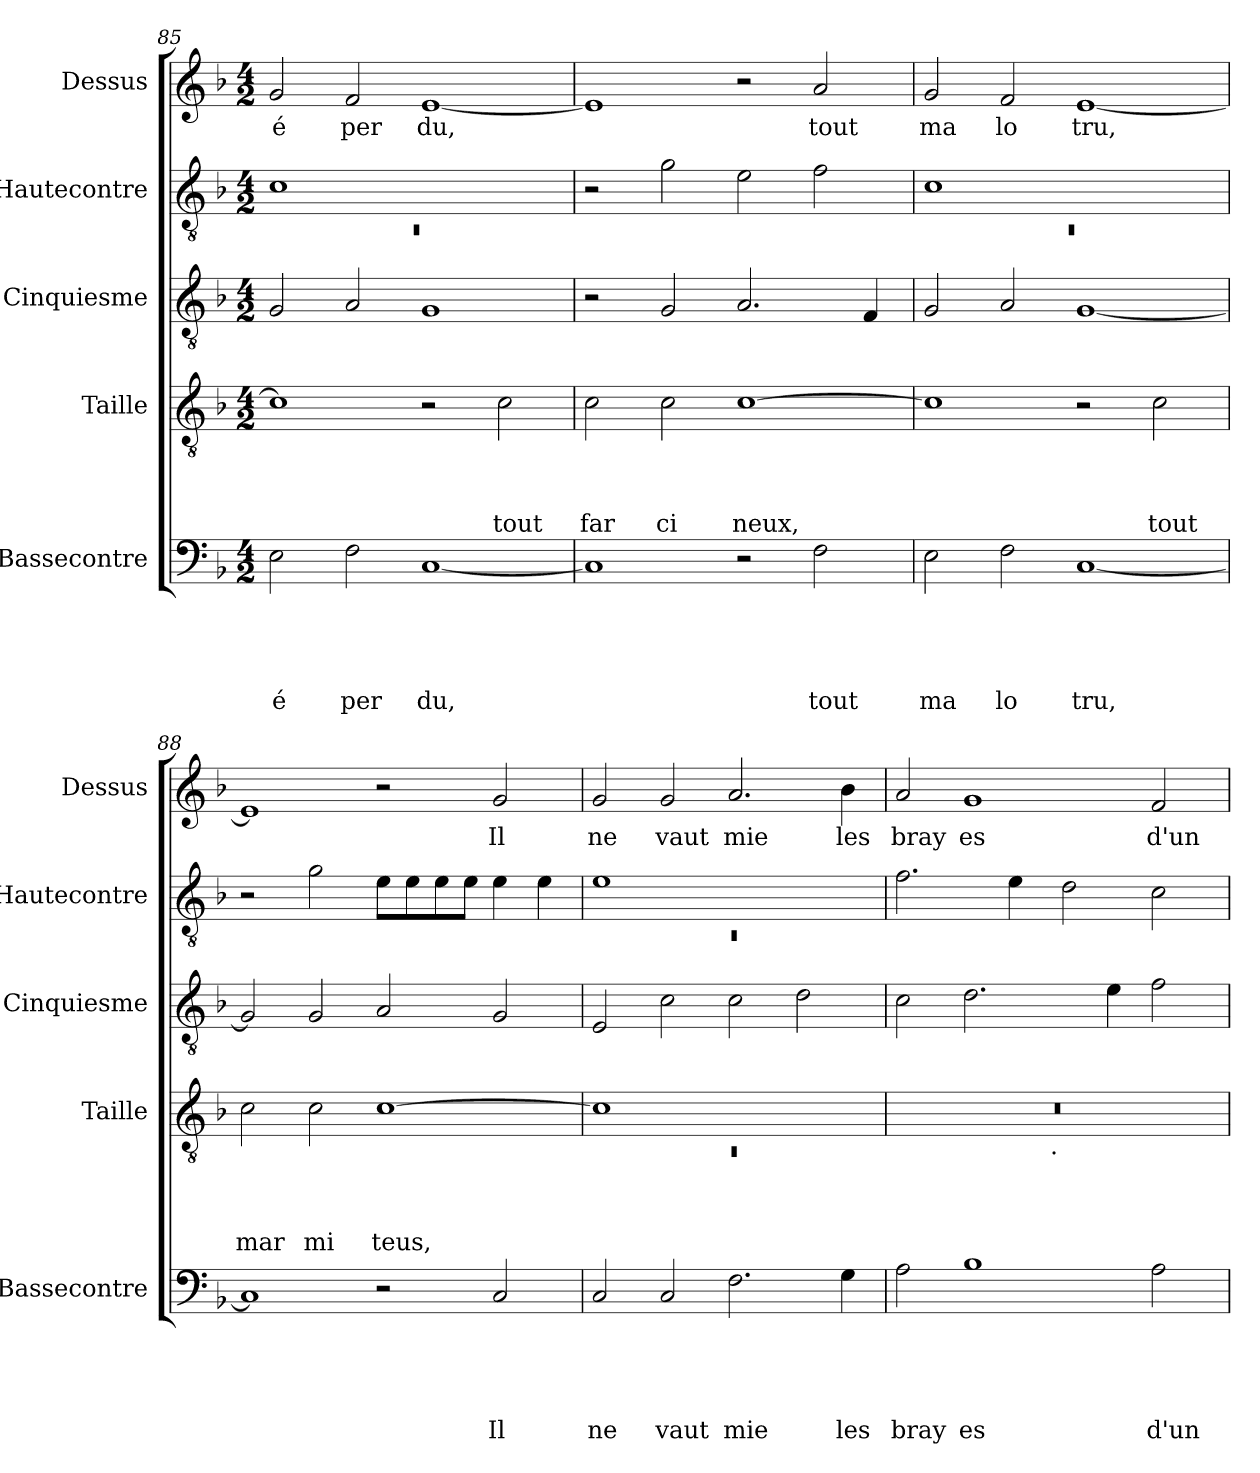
**kern	**text	**text	**text	**text	**text	**kern	**text	**text	**text	**text	**kern	**kern	**kern	**text
*part5	*part5	*part5	*part5	*part5	*part5	*part4	*part4	*part4	*part4	*part4	*part3	*part2	*part1	*part1
*staff5	*staff5	*staff5	*staff5	*staff5	*staff5	*staff4	*staff4	*staff4	*staff4	*staff4	*staff3	*staff2	*staff1	*staff1
*I"Bassecontre	*	*	*	*	*	*I"Taille	*	*	*	*	*I"Cinquiesme	*I"Hautecontre	*I"Dessus	*
*I'Bassecontre	*	*	*	*	*	*I'Taille	*	*	*	*	*I'Cinquiesme	*I'Hautecontre	*I'Dessus	*
!!LO:PB:g=z
*clefF4	*	*	*	*	*	*clefGv2	*	*	*	*	*clefGv2	*clefGv2	*clefG2	*
*k[b-]	*	*	*	*	*	*k[b-]	*	*	*	*	*k[b-]	*k[b-]	*k[b-]	*
*F:	*	*	*	*	*	*F:	*	*	*	*	*F:	*F:	*F:	*
*M4/2	*	*	*	*	*	*M4/2	*	*	*	*	*M4/2	*M4/2	*M4/2	*
=85	=85	=85	=85	=85	=85	=85	=85	=85	=85	=85	=85	=85	=85	=85
*	*	*	*	*	*	*	*	*	*	*	*	*^	*	*
!	!	!	!	!	!LO:LY:b	!	!	!	!	!	!	!	!LO:N:vis=1	!	!LO:LY:b
2E\	.	.	.	.	é	1c]	.	.	.	.	2G/	1c	0rC	2g/	é
!	!	!	!	!	!LO:LY:b	!	!	!	!	!	!	!	!	!	!LO:LY:b
2F\	.	.	.	.	per	.	.	.	.	.	2A/	.	.	2f/	per
!	!	!	!	!	!LO:LY:b	!	!	!	!	!	!	!	!	!	!LO:LY:b
[<1C	.	.	.	.	du,	2r	.	.	.	.	1G	1ryy	.	[<1e	du,
!	!	!	!	!	!	!	!	!	!	!LO:LY:b	!	!	!	!	!
.	.	.	.	.	.	2c\	.	.	.	tout	.	.	.	.	.
*	*	*	*	*	*	*	*	*	*	*	*	*v	*v	*	*
=86	=86	=86	=86	=86	=86	=86	=86	=86	=86	=86	=86	=86	=86	=86
!	!	!	!	!	!	!	!	!	!	!LO:LY:b	!	!	!	!
1C]	.	.	.	.	.	2c\	.	.	.	far	2r	2r	1e]	.
!	!	!	!	!	!	!	!	!	!	!LO:LY:b	!	!	!	!
.	.	.	.	.	.	2c\	.	.	.	ci	2G/	2g\	.	.
!	!	!	!	!	!	!	!	!	!	!LO:LY:b	!	!	!	!
2r	.	.	.	.	.	[>1c	.	.	.	neux,	2.A/	2e\	2r	.
!	!	!	!	!	!LO:LY:b	!	!	!	!	!	!	!	!	!LO:LY:b
2F\	.	.	.	.	tout	.	.	.	.	.	.	2f\	2a/	tout
.	.	.	.	.	.	.	.	.	.	.	4F/	.	.	.
=87	=87	=87	=87	=87	=87	=87	=87	=87	=87	=87	=87	=87	=87	=87
*	*	*	*	*	*	*	*	*	*	*	*	*^	*	*
!	!	!	!	!	!LO:LY:b	!	!	!	!	!	!	!	!LO:N:vis=1	!	!LO:LY:b
2E\	.	.	.	.	ma	1c]	.	.	.	.	2G/	1c	0rC	2g/	ma
!	!	!	!	!	!LO:LY:b	!	!	!	!	!	!	!	!	!	!LO:LY:b
2F\	.	.	.	.	lo	.	.	.	.	.	2A/	.	.	2f/	lo
!	!	!	!	!	!LO:LY:b	!	!	!	!	!	!	!	!	!	!LO:LY:b
[<1C	.	.	.	.	tru,	2r	.	.	.	.	[<1G	1ryy	.	[<1e	tru,
!	!	!	!	!	!	!	!	!	!	!LO:LY:b	!	!	!	!	!
.	.	.	.	.	.	2c\	.	.	.	tout	.	.	.	.	.
*	*	*	*	*	*	*	*	*	*	*	*	*v	*v	*	*
=88	=88	=88	=88	=88	=88	=88	=88	=88	=88	=88	=88	=88	=88	=88
!	!	!	!	!	!	!	!	!	!	!LO:LY:b	!	!	!	!
1C]	.	.	.	.	.	2c\	.	.	.	mar	2G/]	2r	1e]	.
!	!	!	!	!	!	!	!	!	!	!LO:LY:b	!	!	!	!
.	.	.	.	.	.	2c\	.	.	.	mi	2G/	2g\	.	.
!	!	!	!	!	!	!	!	!	!	!LO:LY:b	!	!	!	!
2r	.	.	.	.	.	[>1c	.	.	.	teus,	2A/	8e\L	2r	.
.	.	.	.	.	.	.	.	.	.	.	.	8e\	.	.
.	.	.	.	.	.	.	.	.	.	.	.	8e\	.	.
.	.	.	.	.	.	.	.	.	.	.	.	8e\J	.	.
!	!	!	!	!	!LO:LY:b	!	!	!	!	!	!	!	!	!LO:LY:b
2C/	.	.	.	.	Il	.	.	.	.	.	2G/	4e\	2g/	Il
.	.	.	.	.	.	.	.	.	.	.	.	4e\	.	.
=89	=89	=89	=89	=89	=89	=89	=89	=89	=89	=89	=89	=89	=89	=89
*	*	*	*	*	*	*^	*	*	*	*	*	*^	*	*
!	!	!	!	!	!LO:LY:b	!	!LO:N:vis=1	!	!	!	!	!	!	!LO:N:vis=1	!	!LO:LY:b
2C/	.	.	.	.	ne	1c]	0rC	.	.	.	.	2E/	1e	0rC	2g/	ne
!	!	!	!	!	!LO:LY:b	!	!	!	!	!	!	!	!	!	!	!LO:LY:b
2C/	.	.	.	.	vaut	.	.	.	.	.	.	2c\	.	.	2g/	vaut
!	!	!	!	!	!LO:LY:b	!	!	!	!	!	!	!	!	!	!	!LO:LY:b
2.F\	.	.	.	.	mie	1ryy	.	.	.	.	.	2c\	1ryy	.	2.a/	mie
.	.	.	.	.	.	.	.	.	.	.	.	2d\	.	.	.	.
!	!	!	!	!	!LO:LY:b	!	!	!	!	!	!	!	!	!	!	!LO:LY:b
4G\	.	.	.	.	les	.	.	.	.	.	.	.	.	.	4b-\	les
*	*	*	*	*	*	*	*	*	*	*	*	*	*v	*v	*	*
=90	=90	=90	=90	=90	=90	=90	=90	=90	=90	=90	=90	=90	=90	=90	=90
!	!	!	!	!	!LO:LY:b	!	!	!	!	!	!	!	!	!	!LO:LY:b
2A\	.	.	.	.	bray	0r	2ryy	.	.	.	.	2c\	2.f\	2a/	bray
!	!	!	!	!	!LO:LY:b	!	!	!	!	!	!	!	!	!	!LO:LY:b
1B-	.	.	.	.	es	.	4...ryy	.	.	.	.	2.d\	.	1g	es
.	.	.	.	.	.	.	.	.	.	.	.	.	4e\	.	.
!	!	!	!	!	!	!	!LO:TX:b:t=.	!	!	!	!	!	!	!	!
.	.	.	.	.	.	.	1ryy	.	.	.	.	.	.	.	.
.	.	.	.	.	.	.	.	.	.	.	.	.	2d\	.	.
.	.	.	.	.	.	.	.	.	.	.	.	4e\	.	.	.
!	!	!	!	!	!LO:LY:b	!	!	!	!	!	!	!	!	!	!LO:LY:b
2A\	.	.	.	.	d'un	.	.	.	.	.	.	2f\	2c\	2f/	d'un
.	.	.	.	.	.	.	32ryy	.	.	.	.	.	.	.	.
*	*	*	*	*	*	*v	*v	*	*	*	*	*	*	*	*
=	=	=	=	=	=	=	=	=	=	=	=	=	=	=
*-	*-	*-	*-	*-	*-	*-	*-	*-	*-	*-	*-	*-	*-	*-
